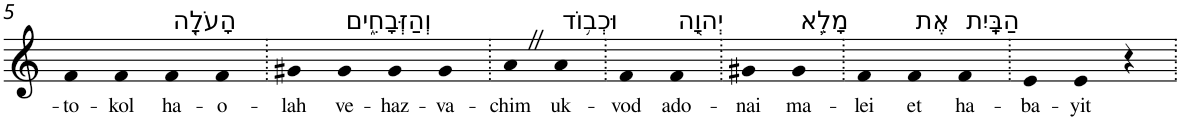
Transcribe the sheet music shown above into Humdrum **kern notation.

**kern	**text
*part1	*part1
*staff1	*staff1
*I"Piano	*
*I'Pno	*
!!LO:PB:g=z
*clefG2	*
*k[]	*
=5	=5
!	!LO:LY:b
4f	-to-
!	!LO:LY:b
4f	-kol
!LO:TX:a:t=הָעֹלָ֖ה	!
!	!LO:LY:b
4f	ha-
!	!LO:LY:b
4f	-o-
=6.	=6.
!	!LO:LY:b
4g#X	-lah
!LO:TX:a:t=וְהַזְּבָחִ֑ים	!
!	!LO:LY:b
4g#	ve-
!	!LO:LY:b
4g#	-haz-
!	!LO:LY:b
4g#	-va-
=7.	=7.
!	!LO:LY:b
4aZ	-chim
!LO:TX:a:t=וּכְב֥וֹד	!
!	!LO:LY:b
4a	uk-
=8.	=8.
!	!LO:LY:b
4f	-vod
!LO:TX:a:t=יְהוָ֖ה	!
!	!LO:LY:b
4f	ado-
=9.	=9.
!	!LO:LY:b
4g#X	-nai
!LO:TX:a:t=מָלֵ֥א	!
!	!LO:LY:b
4g#	ma-
=10.	=10.
!	!LO:LY:b
4f	-lei
!LO:TX:a:t=אֶת	!
!	!LO:LY:b
4f	et
!LO:TX:a:t=הַבָּֽיִת	!
!	!LO:LY:b
4f	ha-
=11.	=11.
!	!LO:LY:b
4e	-ba-
!	!LO:LY:b
4e	-yit
4r	.
=.	=.
*-	*-
